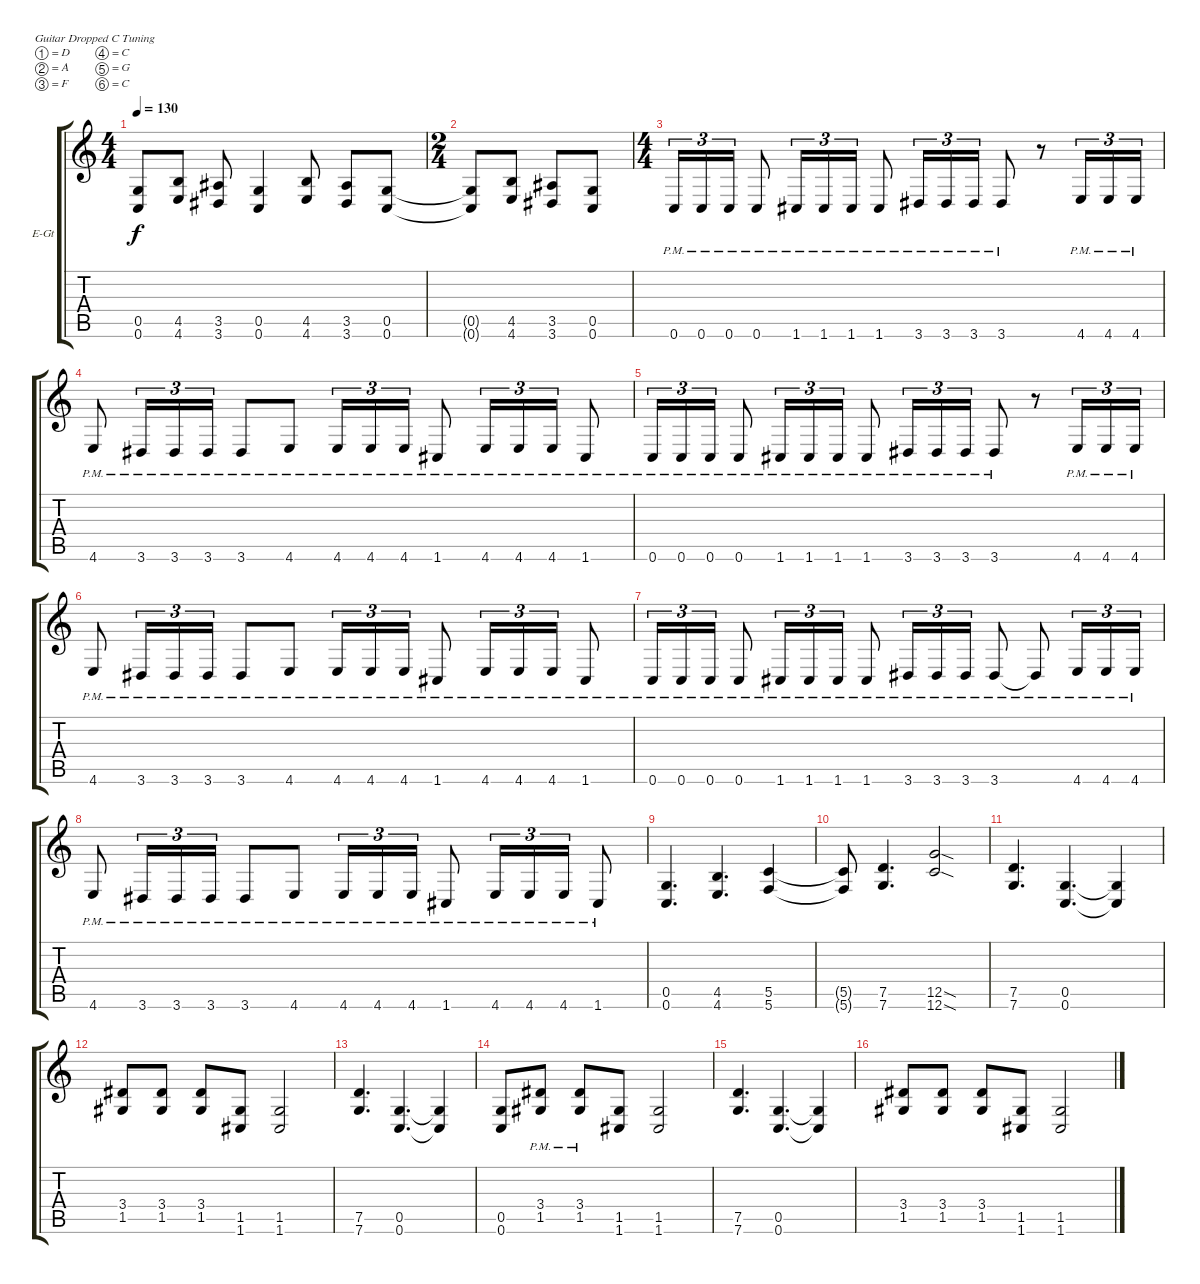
\bracketExtendMode groupsimilarinstruments
\firstSystemTrackNameOrientation horizontal
\otherSystemsTrackNameOrientation horizontal
\track ("Track 1" "E-Gt") {instrument overdrivenguitar}
\staff {score tabs}
\tuning (D4 A3 F3 C3 G2 C2)
\ts (4 4)
\tempo 130
\clef g2
\ks c
(0.6{t} 0.5{t}).8{dy f} (4.6 4.5).8 (3.6 3.5).8 (0.6 0.5).4 (4.6 4.5).8 (3.6 3.5).8 (0.6 0.5).8 |
\ts (2 4)
(0.6{t} 0.5{t}).8 (4.6 4.5).8 (3.6 3.5).8 (0.6 0.5).8 |
\ts (4 4)
0.6{pm}.16{tu (3 2)} 0.6{pm}.16{tu (3 2)} 0.6{pm}.16{tu (3 2)} 0.6{pm}.8 1.6{pm}.16{tu (3 2)} 1.6{pm}.16{tu (3 2)} 1.6{pm}.16{tu (3 2)} 1.6{pm}.8 3.6{pm}.16{tu (3 2)} 3.6{pm}.16{tu (3 2)} 3.6{pm}.16{tu (3 2)} 3.6{pm}.8 r.8 4.6{pm}.16{tu (3 2)} 4.6{pm}.16{tu (3 2)} 4.6{pm}.16{tu (3 2)} |
4.6{pm}.8 3.6{pm}.16{tu (3 2)} 3.6{pm}.16{tu (3 2)} 3.6{pm}.16{tu (3 2)} 3.6{pm}.8 4.6{pm}.8 4.6{pm}.16{tu (3 2)} 4.6{pm}.16{tu (3 2)} 4.6{pm}.16{tu (3 2)} 1.6{pm}.8 4.6{pm}.16{tu (3 2)} 4.6{pm}.16{tu (3 2)} 4.6{pm}.16{tu (3 2)} 1.6{pm}.8 |
0.6{pm}.16{tu (3 2)} 0.6{pm}.16{tu (3 2)} 0.6{pm}.16{tu (3 2)} 0.6{pm}.8 1.6{pm}.16{tu (3 2)} 1.6{pm}.16{tu (3 2)} 1.6{pm}.16{tu (3 2)} 1.6{pm}.8 3.6{pm}.16{tu (3 2)} 3.6{pm}.16{tu (3 2)} 3.6{pm}.16{tu (3 2)} 3.6{pm}.8 r.8 4.6{pm}.16{tu (3 2)} 4.6{pm}.16{tu (3 2)} 4.6{pm}.16{tu (3 2)} |
4.6{pm}.8 3.6{pm}.16{tu (3 2)} 3.6{pm}.16{tu (3 2)} 3.6{pm}.16{tu (3 2)} 3.6{pm}.8 4.6{pm}.8 4.6{pm}.16{tu (3 2)} 4.6{pm}.16{tu (3 2)} 4.6{pm}.16{tu (3 2)} 1.6{pm}.8 4.6{pm}.16{tu (3 2)} 4.6{pm}.16{tu (3 2)} 4.6{pm}.16{tu (3 2)} 1.6{pm}.8 |
0.6{pm}.16{tu (3 2)} 0.6{pm}.16{tu (3 2)} 0.6{pm}.16{tu (3 2)} 0.6{pm}.8 1.6{pm}.16{tu (3 2)} 1.6{pm}.16{tu (3 2)} 1.6{pm}.16{tu (3 2)} 1.6{pm}.8 3.6{pm}.16{tu (3 2)} 3.6{pm}.16{tu (3 2)} 3.6{pm}.16{tu (3 2)} 3.6{pm}.8 3.6{pm t}.8 4.6{pm}.16{tu (3 2)} 4.6{pm}.16{tu (3 2)} 4.6{pm}.16{tu (3 2)} |
4.6{pm}.8 3.6{pm}.16{tu (3 2)} 3.6{pm}.16{tu (3 2)} 3.6{pm}.16{tu (3 2)} 3.6{pm}.8 4.6{pm}.8 4.6{pm}.16{tu (3 2)} 4.6{pm}.16{tu (3 2)} 4.6{pm}.16{tu (3 2)} 1.6{pm}.8 4.6{pm}.16{tu (3 2)} 4.6{pm}.16{tu (3 2)} 4.6{pm}.16{tu (3 2)} 1.6{pm}.8 |
(0.5 0.6).4{d} (4.5 4.6).4{d} (5.5 5.6).4 |
(5.5{t} 5.6{t}).8 (7.5 7.6).4{d} (12.5{sod} 12.6{sod}).2 |
(7.5 7.6).4{d} (0.5 0.6).4{d} (0.5{t} 0.6{t}).4 |
(3.4 1.5).8 (3.4 1.5).8 (3.4 1.5).8 (1.5 1.6).8 (1.5 1.6).2 |
(7.5 7.6).4{d} (0.5 0.6).4{d} (0.5{t} 0.6{t}).4 |
(0.5 0.6).8 (3.4{pm} 1.5{pm}).8 (3.4{pm} 1.5{pm}).8 (1.5 1.6).8 (1.5 1.6).2 |
(7.5 7.6).4{d} (0.5 0.6).4{d} (0.5{t} 0.6{t}).4 |
(3.4 1.5).8 (3.4 1.5).8 (3.4 1.5).8 (1.5 1.6).8 (1.5 1.6).2
